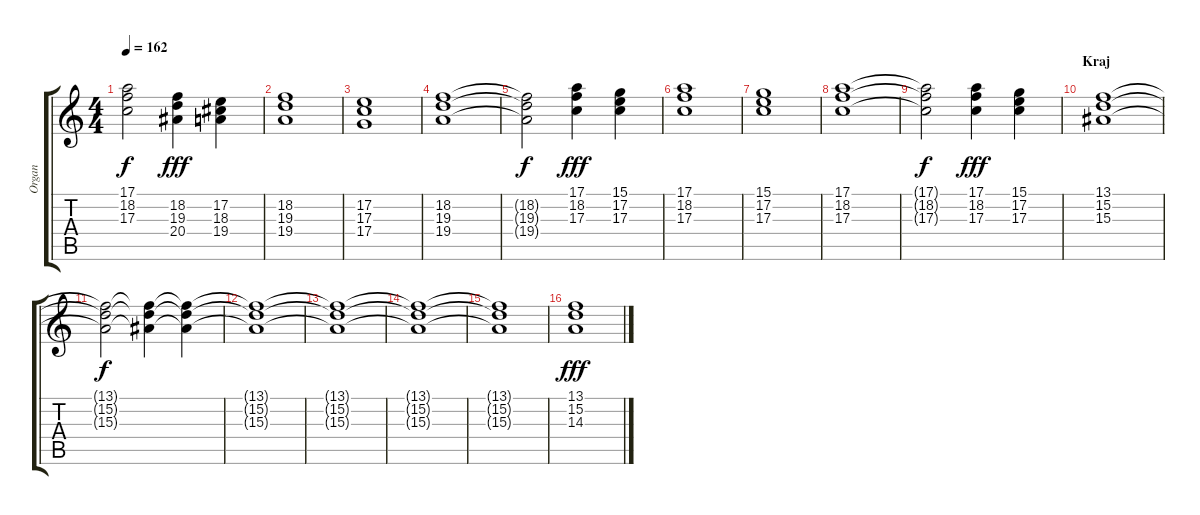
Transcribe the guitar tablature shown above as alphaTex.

\track ("Organ" "Organ") {instrument rockorgan}
\staff {score tabs}
\tuning (E4 B3 G3 D3 A2 E2) {hide}
\ts (4 4)
\tempo 162
\clef g2
\ks c
(17.1{t} 18.2{t} 17.3{t}).2{dy f} (18.2 19.3 20.4).4{dy fff} (17.2 18.3 19.4).4 |
(18.2 19.3 19.4).1 |
(17.2 17.3 17.4).1 |
(18.2 19.3 19.4).1 |
(18.2{t} 19.3{t} 19.4{t}).2{dy f} (17.1 18.2 17.3).4{dy fff} (15.1 17.2 17.3).4 |
(17.1 18.2 17.3).1 |
(15.1 17.2 17.3).1 |
(17.1 18.2 17.3).1 |
(17.1{t} 18.2{t} 17.3{t}).2{dy f} (17.1 18.2 17.3).4{dy fff} (15.1 17.2 17.3).4 |
\section ("" "Kraj")
(13.1 15.2 15.3).1 |
(13.1{t} 15.2{t} 15.3{t}).2{dy f} (13.1{t} 15.2{t} 15.3{t}).4 (13.1{t} 15.2{t} 15.3{t}).4 |
(13.1{t} 15.2{t} 15.3{t}).1 |
(13.1{t} 15.2{t} 15.3{t}).1 |
(13.1{t} 15.2{t} 15.3{t}).1 |
(13.1{t} 15.2{t} 15.3{t}).1 |
(13.1 15.2 14.3).1{dy fff}
